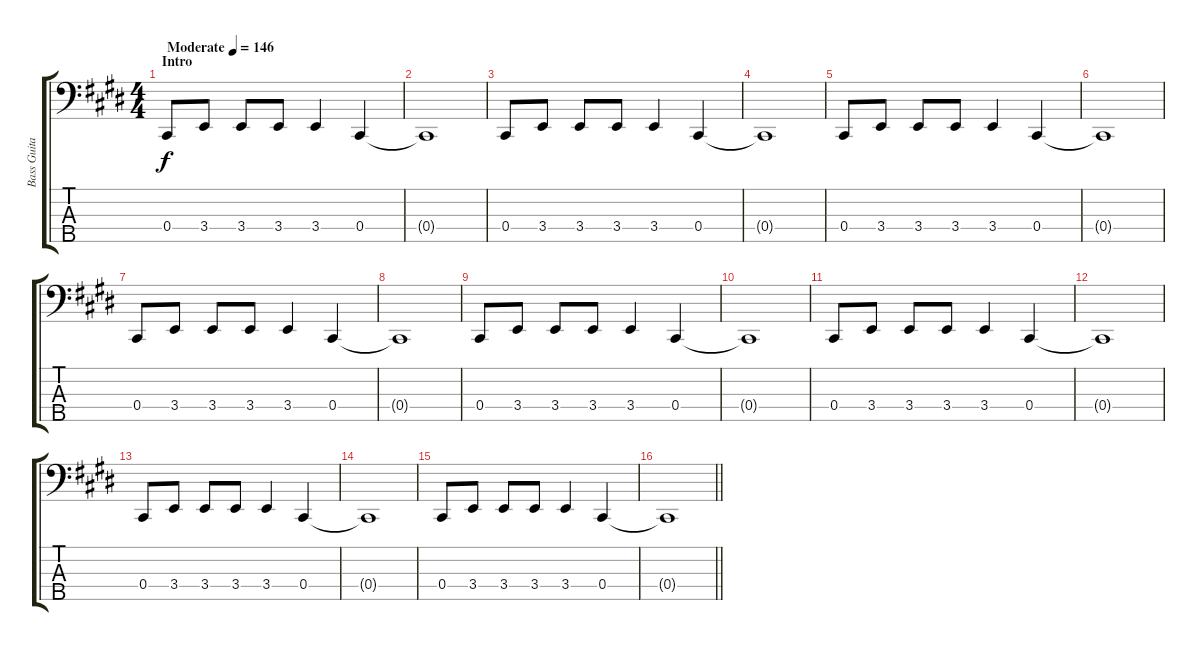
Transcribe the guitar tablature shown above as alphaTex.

\track ("Bass Guitar" "Bass Guita") {instrument electricbassfinger}
\staff {score tabs}
\tuning (Gb2 Db2 Ab1 Db1 Ab0) {hide}
\ts (4 4)
\section ("" "Intro")
\tempo (146 "Moderate")
\clef f4
\ks e
0.4.8{dy f instrument electricbassfinger} 3.4.8 3.4.8 3.4.8 3.4.4 0.4.4 |
0.4{t}.1 |
0.4.8 3.4.8 3.4.8 3.4.8 3.4.4 0.4.4 |
0.4{t}.1 |
0.4.8 3.4.8 3.4.8 3.4.8 3.4.4 0.4.4 |
0.4{t}.1 |
0.4.8 3.4.8 3.4.8 3.4.8 3.4.4 0.4.4 |
0.4{t}.1 |
0.4.8 3.4.8 3.4.8 3.4.8 3.4.4 0.4.4 |
0.4{t}.1 |
0.4.8 3.4.8 3.4.8 3.4.8 3.4.4 0.4.4 |
0.4{t}.1 |
0.4.8 3.4.8 3.4.8 3.4.8 3.4.4 0.4.4 |
0.4{t}.1 |
0.4.8 3.4.8 3.4.8 3.4.8 3.4.4 0.4.4 |
\barLineRight lightlight
0.4{t}.1
